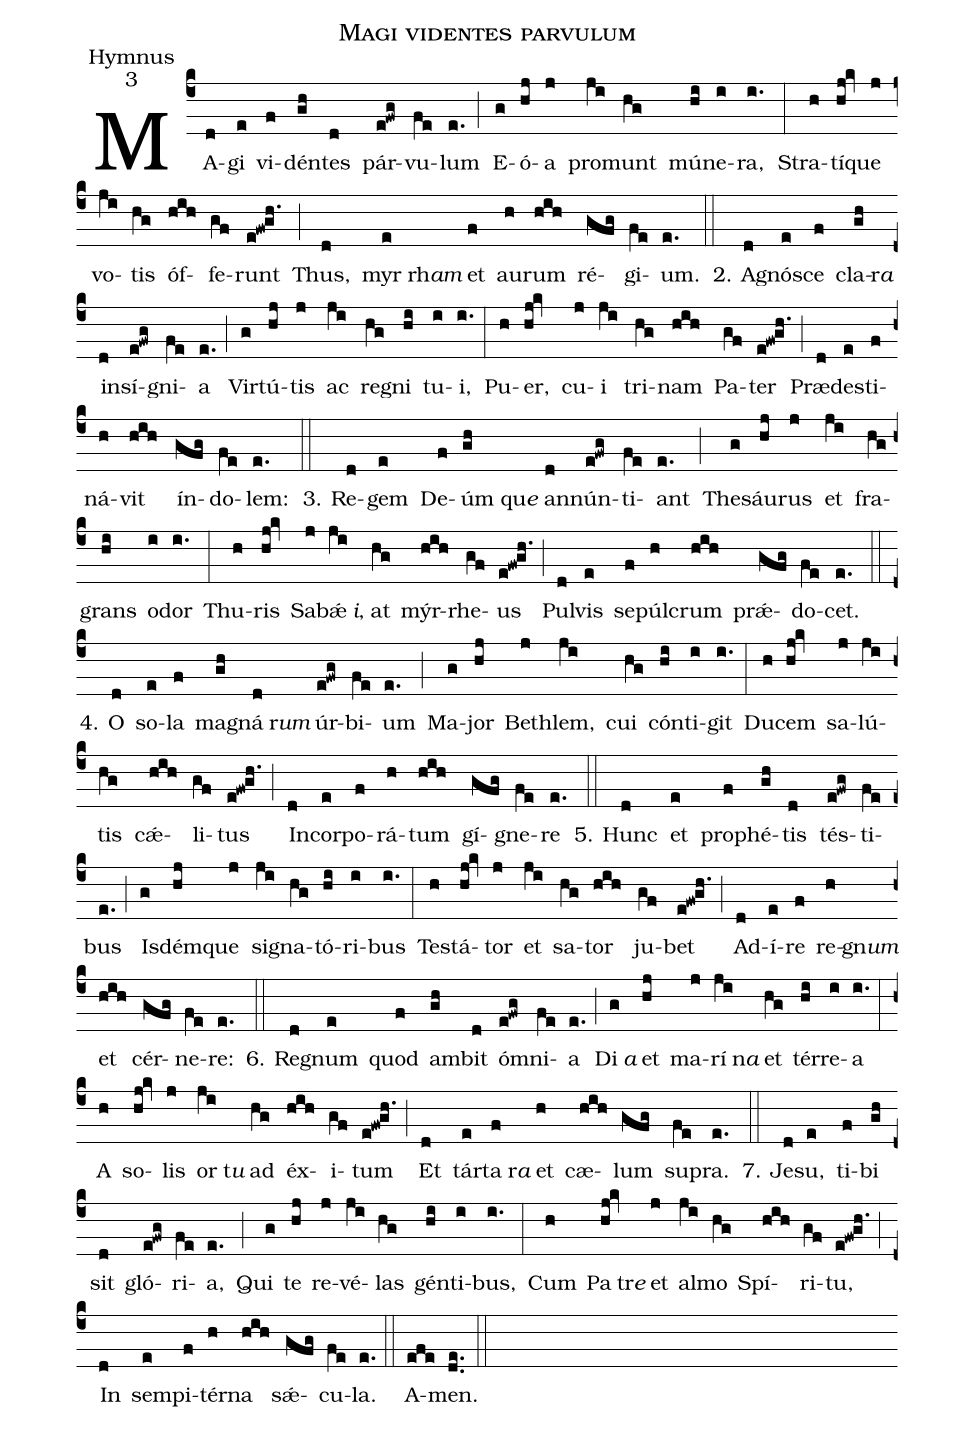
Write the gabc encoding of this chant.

name:Magi videntes parvulum;
office-part:Hymnus;
mode:3;
%%
(c4)MA(d)gi(e) vi(f)dén(gh)tes(d) pár(e!fwg)vu(fe)lum(e.) (;)
E(g)ó(hj)a(j) pro(ji)munt(hg) mú(hi)ne(i)ra,(i.) (:)
Stra(h)tí(hj!kv)que(j) vo(ji)tis(hg) óf(hih)fe(gf)runt(e!fw!gh.) (;)
Thus,(d) myr(e)rh<i>am</i>() et(f) au(h)rum(hih) ré(gfg)gi(fe)um.(e.) (::)

2. A(d)gnó(e)sce(f) cla(gh)r<i>a</i>() in(d)sí(e!fwg)gni(fe)a(e.) (;)
Vir(g)tú(hj)tis(j) ac(ji) re(hg)gni(hi) tu(i)i,(i.) (:)
Pu(h)er,(hj!kv) cu(j)i(ji) tri(hg)nam(hih) Pa(gf)ter(e!fw!gh.) (;)
Præ(d)des(e)ti(f)ná(h)vit(hih) ín(gfg)do(fe)lem:(e.) (::)

3. Re(d)gem(e) De(f)úm(gh)qu<i>e</i>() an(d)nún(e!fwg)ti(fe)ant(e.) (;)
The(g)sáu(hj)rus(j) et(ji) fra(hg)grans(hi) o(i)dor(i.) (:)
Thu(h)ris(hj!kv) Sa(j)bǽ(ji)<i>i</i>,() at(hg) mýr(hih)rhe(gf)us(e!fw!gh.) (;)
Pul(d)vis(e) se(f)púl(h)crum(hih) prǽ(gfg)do(fe)cet.(e.) (::)

4. O(d) so(e)la(f) ma(gh)gná(d)r<i>um</i>() úr(e!fwg)bi(fe)um(e.) (;)
Ma(g)jor(hj) Beth(j)lem,(ji) cui(hg) cón(hi)ti(i)git(i.) (:)
Du(h)cem(hj!kv) sa(j)lú(ji)tis(hg) cǽ(hih)li(gf)tus(e!fw!gh.) (;)
In(d)cor(e)po(f)rá(h)tum(hih) gí(gfg)gne(fe)re(e.) (::)

5. Hunc(d) et(e) pro(f)phé(gh)tis(d) tés(e!fwg)ti(fe)bus(e.) (;)
Is(g)dém(hj)que(j) si(ji)gna(hg)tó(hi)ri(i)bus(i.) (:)
Tes(h)tá(hj!kv)tor(j) et(ji) sa(hg)tor(hih) ju(gf)bet(e!fw!gh.) (;)
Ad(d)í(e)re(f) re(h)gn<i>um</i>() et(hih) cér(gfg)ne(fe)re:(e.) (::)

6. Re(d)gnum(e) quod(f) amb(gh)it(d) óm(e!fwg)ni(fe)a(e.) (;)
Di(g)<i>a</i>() et(hj) ma(j)rí(ji)n<i>a</i>() et(hg) tér(hi)re(i)a(i.) (:)
A(h) so(hj!kv)lis(j) or(ji)t<i>u</i>() ad(hg) éx(hih)i(gf)tum(e!fw!gh.) (;)
Et(d) tár(e)ta(f)r<i>a</i>() et(h) cæ(hih)lum(gfg) su(fe)pra.(e.) (::)

7. Je(d)su,(e) ti(f)bi(gh) sit(d) gló(e!fwg)ri(fe)a,(e.) (;)
Qui(g) te(hj) re(j)vé(ji)las(hg) gén(hi)ti(i)bus,(i.) (:)
Cum(h) Pa(hj!kv)tr<i>e</i>() et(j) al(ji)mo(hg) Spí(hih)ri(gf)tu,(e!fw!gh.) (;)
In(d) sem(e)pi(f)tér(h)na(hih) sǽ(gfg)cu(fe)la.(e.) (::)
A(efe)men.(de..) (::)
